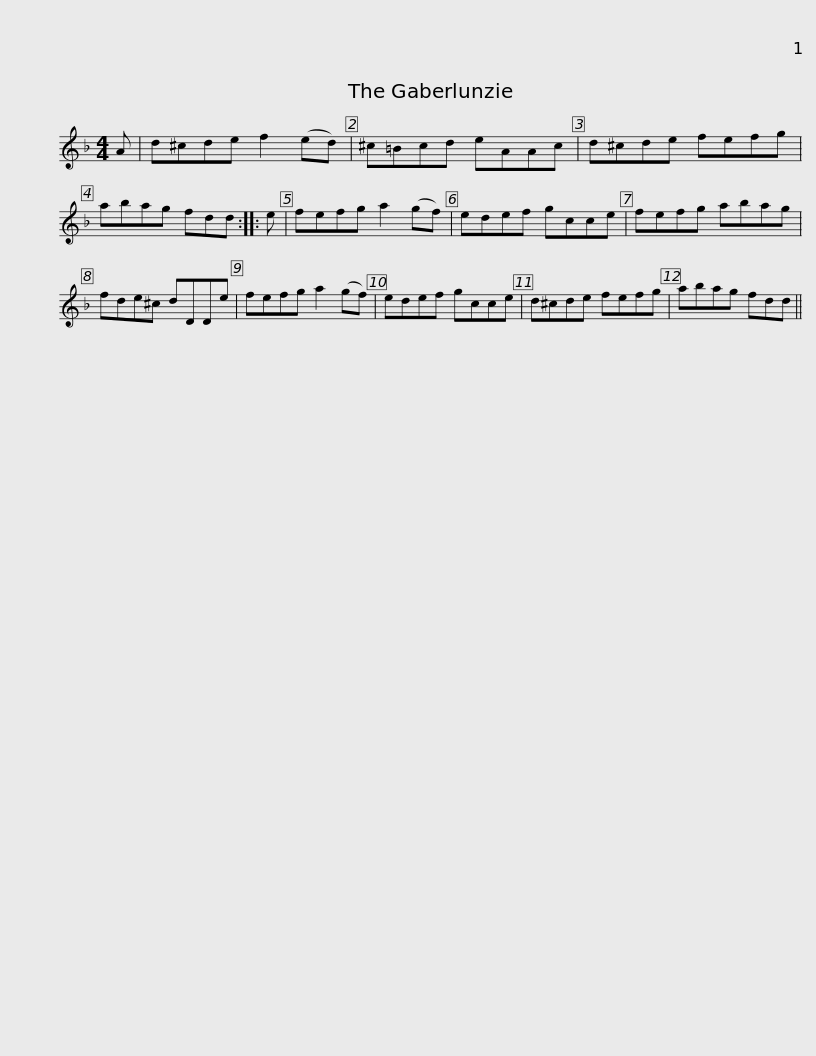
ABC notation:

X:1
L:1/8
M:4/4
I:linebreak $
K:Dmin
V:1 treble
V:1
 A | d^cde f2 (ed) | ^c=Bcd eAAc | d^cde fefg | abag fdd :: %5
 e |$ fefg a2 (gf) | edef gcce | fefg abag | fde^c dDDe | %10
 fefg a2 (gf) |$ edef gcce | d^cde fefg | abag fdd || %14
